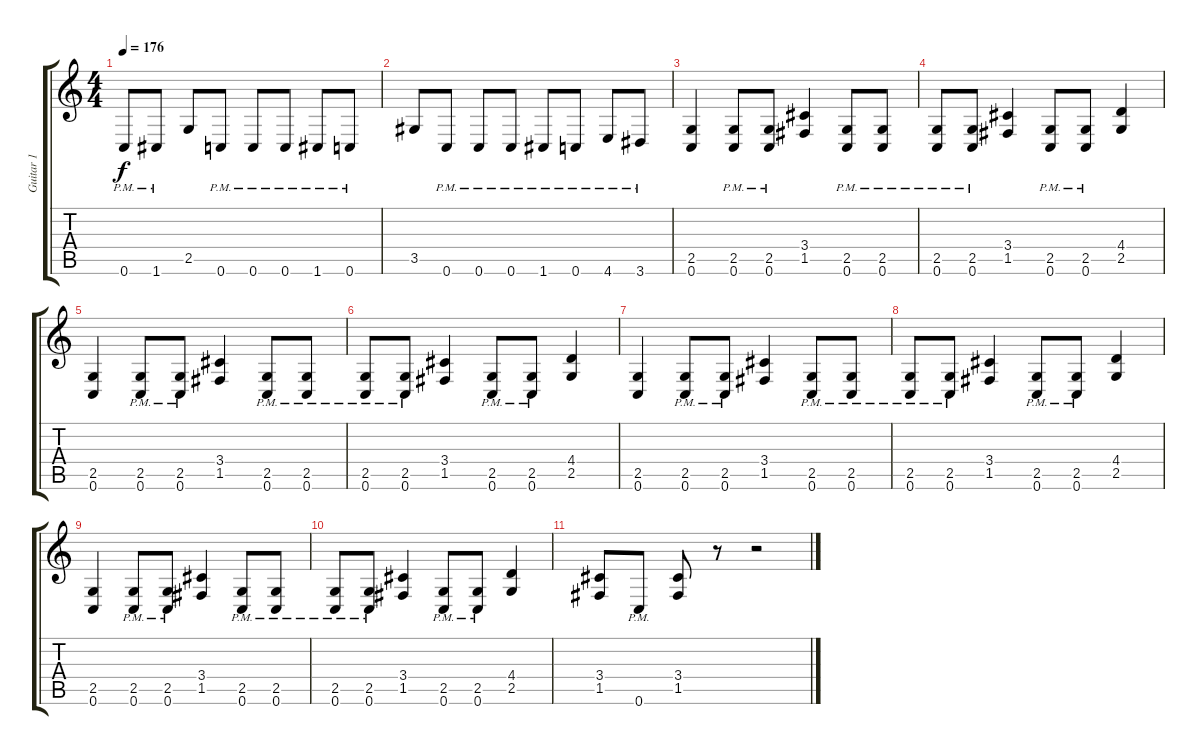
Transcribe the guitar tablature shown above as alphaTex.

\track ("Guitar 1" "Guitar 1") {instrument distortionguitar}
\staff {score tabs}
\tuning (C4 G3 Eb3 Bb2 F2 C2) {hide}
\ts (4 4)
\tempo 176
\clef g2
\ks c
0.6{pm}.8{dy f} 1.6{pm}.8 2.5.8 0.6{pm}.8 0.6{pm}.8 0.6{pm}.8 1.6{pm}.8 0.6{pm}.8 |
3.5.8 0.6{pm}.8 0.6{pm}.8 0.6{pm}.8 1.6{pm}.8 0.6{pm}.8 4.6{pm}.8 3.6{pm}.8 |
(2.5 0.6).4 (2.5{pm} 0.6{pm}).8 (2.5{pm} 0.6{pm}).8 (3.4 1.5).4 (2.5{pm} 0.6{pm}).8 (2.5{pm} 0.6{pm}).8 |
(2.5{pm} 0.6{pm}).8 (2.5{pm} 0.6{pm}).8 (3.4 1.5).4 (2.5{pm} 0.6{pm}).8 (2.5{pm} 0.6{pm}).8 (4.4 2.5).4 |
(2.5 0.6).4 (2.5{pm} 0.6{pm}).8 (2.5{pm} 0.6{pm}).8 (3.4 1.5).4 (2.5{pm} 0.6{pm}).8 (2.5{pm} 0.6{pm}).8 |
(2.5{pm} 0.6{pm}).8 (2.5{pm} 0.6{pm}).8 (3.4 1.5).4 (2.5{pm} 0.6{pm}).8 (2.5{pm} 0.6{pm}).8 (4.4 2.5).4 |
(2.5 0.6).4 (2.5{pm} 0.6{pm}).8 (2.5{pm} 0.6{pm}).8 (3.4 1.5).4 (2.5{pm} 0.6{pm}).8 (2.5{pm} 0.6{pm}).8 |
(2.5{pm} 0.6{pm}).8 (2.5{pm} 0.6{pm}).8 (3.4 1.5).4 (2.5{pm} 0.6{pm}).8 (2.5{pm} 0.6{pm}).8 (4.4 2.5).4 |
(2.5 0.6).4 (2.5{pm} 0.6{pm}).8 (2.5{pm} 0.6{pm}).8 (3.4 1.5).4 (2.5{pm} 0.6{pm}).8 (2.5{pm} 0.6{pm}).8 |
(2.5{pm} 0.6{pm}).8 (2.5{pm} 0.6{pm}).8 (3.4 1.5).4 (2.5{pm} 0.6{pm}).8 (2.5{pm} 0.6{pm}).8 (4.4 2.5).4 |
(3.4 1.5).8 0.6{pm}.8 (3.4 1.5).8 r.8 r.2
